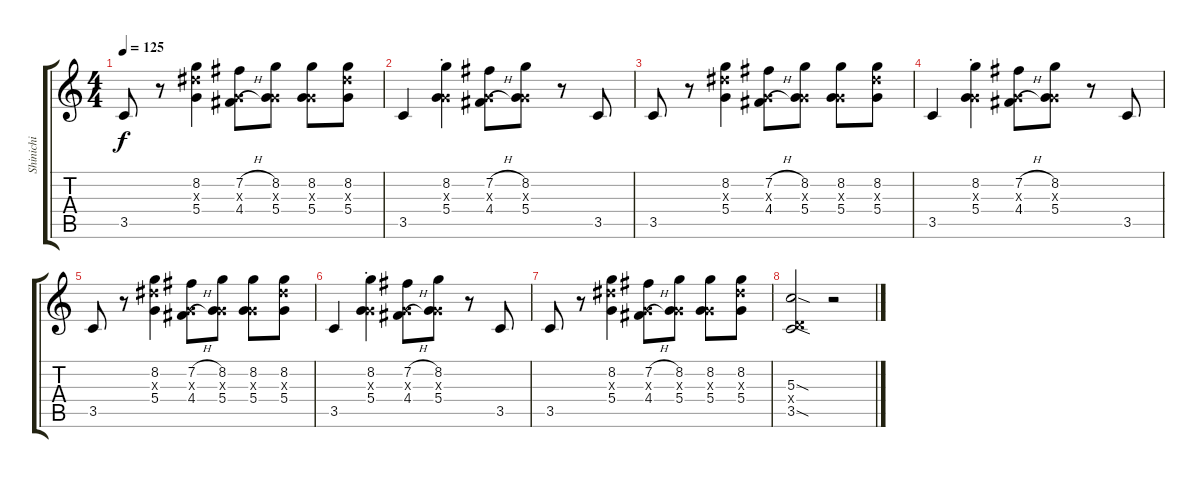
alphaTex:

\track ("Shinichi" "Shinichi") {instrument overdrivenguitar}
\staff {score tabs}
\tuning (E4 B3 G3 D3 A2 E2) {hide}
\ts (4 4)
\tempo 125
\clef g2
\ks c
3.5.8{dy f} r.8 (8.2 8.3{x} 5.4).4 (7.2{h} 0.3{x} 4.4{h}).8 (8.2 0.3{x} 5.4).8 (8.2 0.3{x} 5.4).8 (8.2 8.3{x} 5.4).8 |
3.5.4 (8.2 0.3{x} 5.4{st}).4 (7.2{h} 0.3{x} 4.4{h}).8 (8.2 0.3{x} 5.4).8 r.8 3.5.8 |
3.5.8 r.8 (8.2 8.3{x} 5.4).4 (7.2{h} 0.3{x} 4.4{h}).8 (8.2 0.3{x} 5.4).8 (8.2 0.3{x} 5.4).8 (8.2 8.3{x} 5.4).8 |
3.5.4 (8.2 0.3{x} 5.4{st}).4 (7.2{h} 0.3{x} 4.4{h}).8 (8.2 0.3{x} 5.4).8 r.8 3.5.8 |
3.5.8 r.8 (8.2 8.3{x} 5.4).4 (7.2{h} 0.3{x} 4.4{h}).8 (8.2 0.3{x} 5.4).8 (8.2 0.3{x} 5.4).8 (8.2 8.3{x} 5.4).8 |
3.5.4 (8.2 0.3{x} 5.4{st}).4 (7.2{h} 0.3{x} 4.4{h}).8 (8.2 0.3{x} 5.4).8 r.8 3.5.8 |
3.5.8 r.8 (8.2 8.3{x} 5.4).4 (7.2{h} 0.3{x} 4.4{h}).8 (8.2 0.3{x} 5.4).8 (8.2 0.3{x} 5.4).8 (8.2 8.3{x} 5.4).8 |
(5.3{sod} 0.4{x} 3.5{sod}).2 r.2
